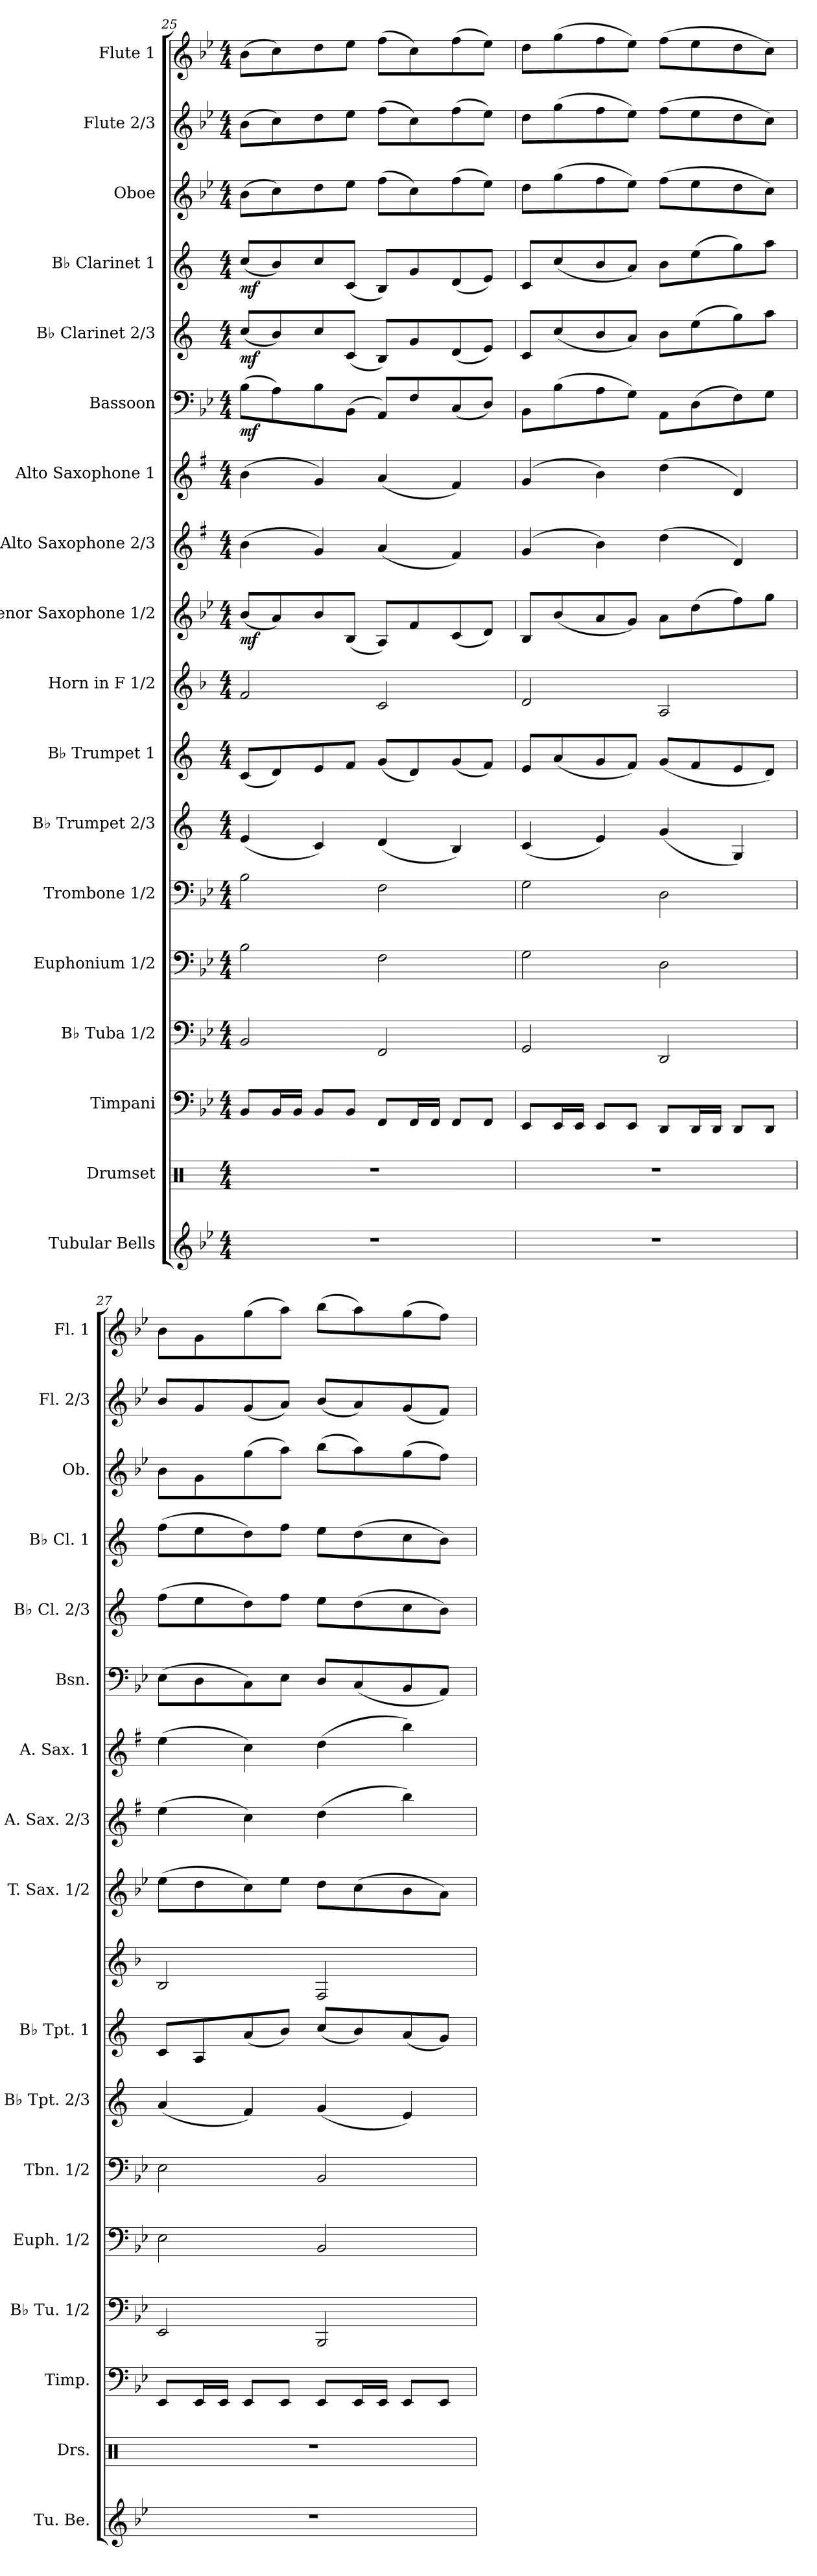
**kern	**kern	**kern	**kern	**kern	**kern	**kern	**kern	**kern	**kern	**dynam	**kern	**kern	**kern	**dynam	**kern	**dynam	**kern	**dynam	**kern	**kern	**kern
*part18	*part17	*part16	*part15	*part14	*part13	*part12	*part11	*part10	*part9	*part9	*part8	*part7	*part6	*part6	*part5	*part5	*part4	*part4	*part3	*part2	*part1
*staff18	*staff17	*staff16	*staff15	*staff14	*staff13	*staff12	*staff11	*staff10	*staff9	*staff9	*staff8	*staff7	*staff6	*staff6	*staff5	*staff5	*staff4	*staff4	*staff3	*staff2	*staff1
*I"Tubular Bells	*I"Drumset	*I"Timpani	*I"B♭ Tuba 1/2	*I"Euphonium 1/2	*I"Trombone 1/2	*I"B♭ Trumpet 2/3	*I"B♭ Trumpet 1	*I"Horn in F 1/2	*I"Tenor Saxophone 1/2	*	*I"Alto Saxophone 2/3	*I"Alto Saxophone 1	*I"Bassoon	*	*I"B♭ Clarinet 2/3	*	*I"B♭ Clarinet 1	*	*I"Oboe	*I"Flute 2/3	*I"Flute 1
*I'Tu. Be.	*I'Drs.	*I'Timp.	*I'B♭ Tu. 1/2	*I'Euph. 1/2	*I'Tbn. 1/2	*I'B♭ Tpt. 2/3	*I'B♭ Tpt. 1	*	*I'T. Sax. 1/2	*	*I'A. Sax. 2/3	*I'A. Sax. 1	*I'Bsn.	*	*I'B♭ Cl. 2/3	*	*I'B♭ Cl. 1	*	*I'Ob.	*I'Fl. 2/3	*I'Fl. 1
*clefG2	*clefX	*clefF4	*clefF4	*clefF4	*clefF4	*clefG2	*clefG2	*clefG2	*clefG2	*	*clefG2	*clefG2	*clefF4	*	*clefG2	*	*clefG2	*	*clefG2	*clefG2	*clefG2
*	*	*	*	*	*	*ITrd1c2	*ITrd1c2	*ITrd4c7	*ITrd8c14	*	*ITrd5c9	*ITrd5c9	*	*	*ITrd1c2	*	*ITrd1c2	*	*	*	*
*k[b-e-]	*k[]	*k[b-e-]	*k[b-e-]	*k[b-e-]	*k[b-e-]	*k[b-e-]	*k[b-e-]	*k[b-e-]	*k[b-e-]	*	*k[b-e-]	*k[b-e-]	*k[b-e-]	*	*k[b-e-]	*	*k[b-e-]	*	*k[b-e-]	*k[b-e-]	*k[b-e-]
*M4/4	*M4/4	*M4/4	*M4/4	*M4/4	*M4/4	*M4/4	*M4/4	*M4/4	*M4/4	*	*M4/4	*M4/4	*M4/4	*	*M4/4	*	*M4/4	*	*M4/4	*M4/4	*M4/4
=25	=25	=25	=25	=25	=25	=25	=25	=25	=25	=25	=25	=25	=25	=25	=25	=25	=25	=25	=25	=25	=25
!	!	!	!	!	!	!	!	!	!	!LO:DY:b	!	!	!	!LO:DY:b	!	!LO:DY:b	!	!LO:DY:b	!	!	!
1r	1r	8BB-/L	2BB-/	2B-\	2B-\	(4d/	(8B-/L	2B-/	(8B-/L	mf	(4d\	(4d\	(8B-\L	mf	(8b-/L	mf	(8b-/L	mf	(8b-\L	(8b-\L	(8b-\L
.	.	16BB-/L	.	.	.	.	8c/)	.	8A/)	.	.	.	8A\)	.	8a/)	.	8a/)	.	8cc\)	8cc\)	8cc\)
.	.	16BB-/JJ	.	.	.	.	.	.	.	.	.	.	.	.	.	.	.	.	.	.	.
.	.	8BB-/L	.	.	.	4B-/)	8d/	.	8B-/	.	4B-/)	4B-/)	8B-\	.	8b-/	.	8b-/	.	8dd\	8dd\	8dd\
.	.	8BB-/J	.	.	.	.	8e-/J	.	(8BB-/J	.	.	.	(8BB-\J	.	(8B-/J	.	(8B-/J	.	8ee-\J	8ee-\J	8ee-\J
.	.	8FF/L	2FF/	2F\	2F\	(4c/	(8f/L	2F/	8AA/L)	.	(4c/	(4c/	8AA/L)	.	8A/L)	.	8A/L)	.	(8ff\L	(8ff\L	(8ff\L
.	.	16FF/L	.	.	.	.	8c/)	.	8F/	.	.	.	8F/	.	8f/	.	8f/	.	8cc\)	8cc\)	8cc\)
.	.	16FF/JJ	.	.	.	.	.	.	.	.	.	.	.	.	.	.	.	.	.	.	.
.	.	8FF/L	.	.	.	4A/)	(8f/	.	(8C/	.	4A/)	4A/)	(8C/	.	(8c/	.	(8c/	.	(8ff\	(8ff\	(8ff\
.	.	8FF/J	.	.	.	.	8e-/J)	.	8D/J)	.	.	.	8D/J)	.	8d/J)	.	8d/J)	.	8ee-\J)	8ee-\J)	8ee-\J)
=26	=26	=26	=26	=26	=26	=26	=26	=26	=26	=26	=26	=26	=26	=26	=26	=26	=26	=26	=26	=26	=26
1r	1r	8EE-/L	2GG/	2G\	2G\	(4B-/	8d/L	2G/	8BB-/L	.	(4B-/	(4B-/	8BB-\L	.	8B-/L	.	8B-/L	.	8dd\L	8dd\L	8dd\L
.	.	16EE-/L	.	.	.	.	(8g/	.	(8B-/	.	.	.	(8B-\	.	(8b-/	.	(8b-/	.	(8gg\	(8gg\	(8gg\
.	.	16EE-/JJ	.	.	.	.	.	.	.	.	.	.	.	.	.	.	.	.	.	.	.
.	.	8EE-/L	.	.	.	4d/)	8f/	.	8A/	.	4d\)	4d\)	8A\	.	8a/	.	8a/	.	8ff\	8ff\	8ff\
.	.	8EE-/J	.	.	.	.	8e-/J)	.	8G/J)	.	.	.	8G\J)	.	8g/J)	.	8g/J)	.	8ee-\J)	8ee-\J)	8ee-\J)
.	.	8DD/L	2DD/	2D\	2D\	(4f/	(8f/L	2D/	8A\L	.	(4f\	(4f\	8AA\L	.	8a\L	.	8a\L	.	(8ff\L	(8ff\L	(8ff\L
.	.	16DD/L	.	.	.	.	8e-/	.	(8d\	.	.	.	(8D\	.	(8dd\	.	(8dd\	.	8ee-\	8ee-\	8ee-\
.	.	16DD/JJ	.	.	.	.	.	.	.	.	.	.	.	.	.	.	.	.	.	.	.
.	.	8DD/L	.	.	.	4F/)	8d/	.	8f\)	.	4F/)	4F/)	8F\)	.	8ff\)	.	8ff\)	.	8dd\	8dd\	8dd\
.	.	8DD/J	.	.	.	.	8c/J)	.	8g\J	.	.	.	8G\J	.	8gg\J	.	8gg\J	.	8cc\J)	8cc\J)	8cc\J)
=27	=27	=27	=27	=27	=27	=27	=27	=27	=27	=27	=27	=27	=27	=27	=27	=27	=27	=27	=27	=27	=27
1r	1r	8EE-/L	2EE-/	2E-\	2E-\	(4g/	8B-/L	2E-/	(8e-\L	.	(4g\	(4g\	(8E-\L	.	(8ee-\L	.	(8ee-\L	.	8b-\L	8b-/L	8b-\L
.	.	16EE-/L	.	.	.	.	8G/	.	8d\	.	.	.	8D\	.	8dd\	.	8dd\	.	8g\	8g/	8g\
.	.	16EE-/JJ	.	.	.	.	.	.	.	.	.	.	.	.	.	.	.	.	.	.	.
.	.	8EE-/L	.	.	.	4e-/)	(8g/	.	8c\)	.	4e-\)	4e-\)	8C\)	.	8cc\)	.	8cc\)	.	(8gg\	(8g/	(8gg\
.	.	8EE-/J	.	.	.	.	8a/J)	.	8e-\J	.	.	.	8E-\J	.	8ee-\J	.	8ee-\J	.	8aa\J)	8a/J)	8aa\J)
.	.	8EE-/L	2BBB-/	2BB-/	2BB-/	(4f/	(8b-/L	2BB-/	8d\L	.	(4f\	(4f\	8D/L	.	8dd\L	.	8dd\L	.	(8bb-\L	(8b-/L	(8bb-\L
.	.	16EE-/L	.	.	.	.	8a/)	.	(8c\	.	.	.	(8C/	.	(8cc\	.	(8cc\	.	8aa\)	8a/)	8aa\)
.	.	16EE-/JJ	.	.	.	.	.	.	.	.	.	.	.	.	.	.	.	.	.	.	.
.	.	8EE-/L	.	.	.	4d/)	(8g/	.	8B-\	.	4dd\)	4dd\)	8BB-/	.	8b-\	.	8b-\	.	(8gg\	(8g/	(8gg\
.	.	8EE-/J	.	.	.	.	8f/J)	.	8A\J)	.	.	.	8AA/J)	.	8a\J)	.	8a\J)	.	8ff\J)	8f/J)	8ff\J)
=	=	=	=	=	=	=	=	=	=	=	=	=	=	=	=	=	=	=	=	=	=
*-	*-	*-	*-	*-	*-	*-	*-	*-	*-	*-	*-	*-	*-	*-	*-	*-	*-	*-	*-	*-	*-
